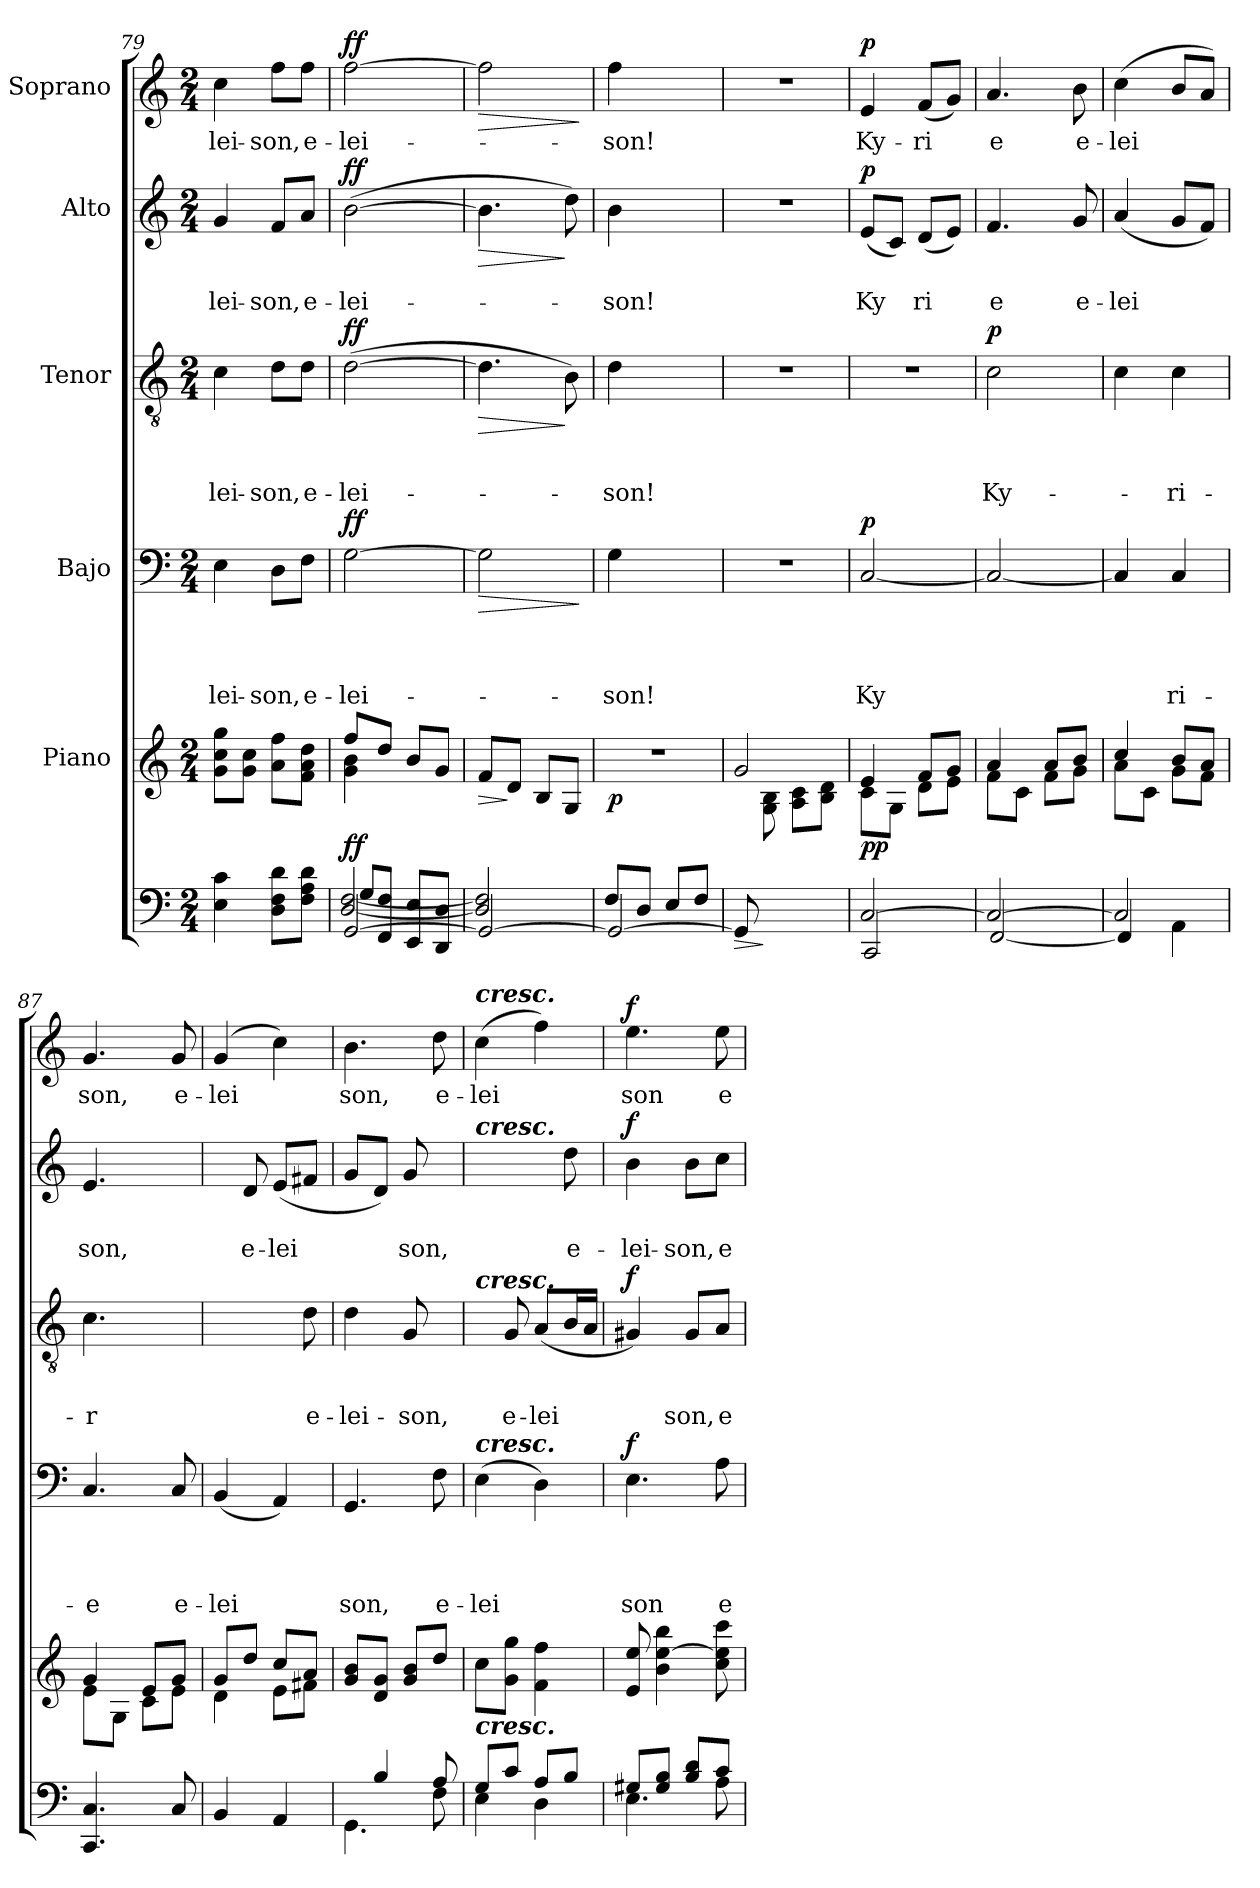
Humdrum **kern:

**kern	**dynam	**kern	**dynam	**kern	**text	**text	**text	**text	**dynam	**kern	**text	**text	**text	**dynam	**kern	**text	**text	**dynam	**kern	**text	**dynam
*part6	*part6	*part5	*part5	*part4	*part4	*part4	*part4	*part4	*part4	*part3	*part3	*part3	*part3	*part3	*part2	*part2	*part2	*part2	*part1	*part1	*part1
*staff6	*staff6	*staff5	*staff5	*staff4	*staff4	*staff4	*staff4	*staff4	*staff4	*staff3	*staff3	*staff3	*staff3	*staff3	*staff2	*staff2	*staff2	*staff2	*staff1	*staff1	*staff1
*	*	*I"Piano	*	*I"Bajo	*	*	*	*	*	*I"Tenor	*	*	*	*	*I"Alto	*	*	*	*I"Soprano	*	*
*clefF4	*	*clefG2	*	*clefF4	*	*	*	*	*	*clefGv2	*	*	*	*	*clefG2	*	*	*	*clefG2	*	*
*k[]	*	*k[]	*	*k[]	*	*	*	*	*	*k[]	*	*	*	*	*k[]	*	*	*	*k[]	*	*
*C:	*	*C:	*	*C:	*	*	*	*	*	*C:	*	*	*	*	*C:	*	*	*	*C:	*	*
*M2/4	*	*M2/4	*	*M2/4	*	*	*	*	*	*M2/4	*	*	*	*	*M2/4	*	*	*	*M2/4	*	*
=79	=79	=79	=79	=79	=79	=79	=79	=79	=79	=79	=79	=79	=79	=79	=79	=79	=79	=79	=79	=79	=79
!	!	!	!	!	!	!	!	!LO:LY:b	!	!	!	!	!LO:LY:b	!	!	!	!LO:LY:b	!	!	!LO:LY:b	!
4E\ 4c\	.	8g\ 8cc\ 8gg\L	.	4E\	.	.	.	-lei-	.	4c\	.	.	-lei-	.	4g/	.	-lei-	.	4cc\	-lei-	.
.	.	8g\ 8cc\J	.	.	.	.	.	.	.	.	.	.	.	.	.	.	.	.	.	.	.
!	!	!	!	!	!	!	!	!LO:LY:b	!	!	!	!	!LO:LY:b	!	!	!	!LO:LY:b	!	!	!LO:LY:b	!
8D\ 8F\ 8d\L	.	8a\ 8ff\L	.	8D\L	.	.	.	-son,	.	8d\L	.	.	-son,	.	8f/L	.	-son,	.	8ff\L	-son,	.
!	!	!	!	!	!	!	!	!LO:LY:b	!	!	!	!	!LO:LY:b	!	!	!	!LO:LY:b	!	!	!LO:LY:b	!
8F\ 8A\ 8d\J	.	8f\ 8a\ 8dd\J	.	8F\J	.	.	.	e-	.	8d\J	.	.	e-	.	8a/J	.	e-	.	8ff\J	e-	.
=80	=80	=80	=80	=80	=80	=80	=80	=80	=80	=80	=80	=80	=80	=80	=80	=80	=80	=80	=80	=80	=80
*^	*	*^	*	*	*	*	*	*	*	*	*	*	*	*	*	*	*	*	*	*	*
*	*^	*	*	*	*	*	*	*	*	*	*	*	*	*	*	*	*	*	*	*	*	*	*
!	!	!	!LO:DY:a	!	!	!	!	!	!	!	!LO:LY:b	!LO:DY:a	!	!	!	!LO:LY:b	!LO:DY:a	!	!	!LO:LY:b	!LO:DY:a	!	!LO:LY:b	!LO:DY:a
[<2GG/	[<2D/ [<2F/	8G/L	ff	8ff/L	4g\ 4b\	.	[>2G\	.	.	.	-lei-	ff	(>[>2d\	.	.	-lei-	ff	(>[>2b\	.	-lei-	ff	[>2ff\	-lei-	ff
.	.	8FF/ 8F/J	.	8dd/J	.	.	.	.	.	.	.	.	.	.	.	.	.	.	.	.	.	.	.	.
.	.	8EE/ 8E/L	.	8b/L	4ryy	.	.	.	.	.	.	.	.	.	.	.	.	.	.	.	.	.	.	.
.	.	8DD/ 8D/J	.	8g/J	.	.	.	.	.	.	.	.	.	.	.	.	.	.	.	.	.	.	.	.
*	*	*	*	*v	*v	*	*	*	*	*	*	*	*	*	*	*	*	*	*	*	*	*	*	*
=81	=81	=81	=81	=81	=81	=81	=81	=81	=81	=81	=81	=81	=81	=81	=81	=81	=81	=81	=81	=81	=81	=81	=81
!	!	!	!	!	!LO:HP:b	!	!	!	!	!	!LO:HP:b	!	!	!	!	!LO:HP:b	!	!	!	!LO:HP:b	!	!	!LO:HP:b
*	*v	*v	*	*	*	*	*	*	*	*	*	*	*	*	*	*	*	*	*	*	*	*	*
2GG/_	2D/] 2F/]	.	8f/L	>	2G\]	.	.	.	.	>	4.d\]	.	.	.	>	4.b\]	.	.	>	2ff\]	.	>
.	.	.	8d/J	]	.	.	.	.	.	.	.	.	.	.	.	.	.	.	.	.	.	.
.	.	.	8B/L	.	.	.	.	.	.	.	.	.	.	.	.	.	.	.	.	.	.	.
.	.	.	8G/J	.	.	.	.	.	.	.	8B\)	.	.	.	]	8dd\)	.	.	]	.	.	.
*v	*v	*	*	*	*	*	*	*	*	*	*	*	*	*	*	*	*	*	*	*	*	*
.	.	.	.	.	.	.	.	.	]	.	.	.	.	.	.	.	.	.	.	.	]
=82	=82	=82	=82	=82	=82	=82	=82	=82	=82	=82	=82	=82	=82	=82	=82	=82	=82	=82	=82	=82	=82
*^	*	*	*	*	*	*	*	*	*	*	*	*	*	*	*	*	*	*	*	*	*
!	!	!	!	!LO:DY:b	!	!	!	!	!LO:LY:b	!	!	!	!	!LO:LY:b	!	!	!	!LO:LY:b	!	!	!LO:LY:b	!
2GG/_	8F/L	.	2r	p	4G\	.	.	.	-son!	.	4d\	.	.	-son!	.	4b\	.	-son!	.	4ff\	-son!	.
.	8D/J	.	.	.	.	.	.	.	.	.	.	.	.	.	.	.	.	.	.	.	.	.
.	8E/L	.	.	.	4ryy	.	.	.	.	.	4ryy	.	.	.	.	4ryy	.	.	.	4ryy	.	.
.	8F/J	.	.	.	.	.	.	.	.	.	.	.	.	.	.	.	.	.	.	.	.	.
!!LO:LB:g=z
=83	=83	=83	=83	=83	=83	=83	=83	=83	=83	=83	=83	=83	=83	=83	=83	=83	=83	=83	=83	=83	=83	=83
!	!	!LO:HP:b	!	!	!	!	!	!	!	!	!	!	!	!	!	!	!	!	!	!	!	!
*v	*v	*	*^	*	*	*	*	*	*	*	*	*	*	*	*	*	*	*	*	*	*	*
8GG/]	>	8ryy	2g/	.	2r	.	.	.	.	.	2r	.	.	.	.	2r	.	.	.	2r	.	.
4.ryy	]	8G\ 8B\	.	.	.	.	.	.	.	.	.	.	.	.	.	.	.	.	.	.	.	.
.	.	8A\ 8c\L	.	.	.	.	.	.	.	.	.	.	.	.	.	.	.	.	.	.	.	.
.	.	8B\ 8d\J	.	.	.	.	.	.	.	.	.	.	.	.	.	.	.	.	.	.	.	.
=84	=84	=84	=84	=84	=84	=84	=84	=84	=84	=84	=84	=84	=84	=84	=84	=84	=84	=84	=84	=84	=84	=84
*^	*	*	*	*	*	*	*	*	*	*	*	*	*	*	*	*	*	*	*	*	*	*
!	!	!LO:DY:a	!	!	!	!	!	!	!	!LO:LY:b	!LO:DY:a	!	!	!	!	!	!	!	!LO:LY:b	!LO:DY:a	!	!LO:LY:b	!LO:DY:a
[<2C/	2CC/	pp	8c\L	4e/	.	[<2C/	.	.	.	Ky	p	2r	.	.	.	.	(<8e/L	.	Ky	p	4e/	Ky-	p
.	.	.	8G\J	.	.	.	.	.	.	.	.	.	.	.	.	.	8c/J)	.	.	.	.	.	.
!	!	!	!	!	!	!	!	!	!	!	!	!	!	!	!	!	!	!	!LO:LY:b	!	!	!LO:LY:b	!
.	.	.	8d\L	8f/L	.	.	.	.	.	.	.	.	.	.	.	.	(<8d/L	.	ri	.	(<8f/L	-ri	.
.	.	.	8e\J	8g/J	.	.	.	.	.	.	.	.	.	.	.	.	8e/J)	.	.	.	8g/J)	.	.
=85	=85	=85	=85	=85	=85	=85	=85	=85	=85	=85	=85	=85	=85	=85	=85	=85	=85	=85	=85	=85	=85	=85	=85
!	!	!	!	!	!	!	!	!	!	!	!	!	!	!	!LO:LY:b	!LO:DY:a	!	!	!LO:LY:b	!	!	!LO:LY:b	!
2C/_	[<2FF/	.	8f\L	4a/	.	2C/_	.	.	.	.	.	2c\	.	.	Ky-	p	4.f/	.	e	.	4.a/	e	.
.	.	.	8c\J	.	.	.	.	.	.	.	.	.	.	.	.	.	.	.	.	.	.	.	.
.	.	.	8f\L	8a/L	.	.	.	.	.	.	.	.	.	.	.	.	.	.	.	.	.	.	.
!	!	!	!	!	!	!	!	!	!	!	!	!	!	!	!	!	!	!	!LO:LY:b	!	!	!LO:LY:b	!
.	.	.	8g\J	8b/J	.	.	.	.	.	.	.	.	.	.	.	.	8g/	.	e-	.	8b\	e-	.
=86	=86	=86	=86	=86	=86	=86	=86	=86	=86	=86	=86	=86	=86	=86	=86	=86	=86	=86	=86	=86	=86	=86	=86
!	!	!	!	!	!	!	!	!	!	!	!	!	!	!	!	!	!	!	!LO:LY:b	!	!	!LO:LY:b	!
2C/]	4FF/]	.	8a\L	4cc/	.	4C/]	.	.	.	.	.	4c\	.	.	.	.	(<4a/	.	-lei	.	(>4cc\	-lei	.
.	.	.	8c\J	.	.	.	.	.	.	.	.	.	.	.	.	.	.	.	.	.	.	.	.
!	!	!	!	!	!	!	!	!	!	!LO:LY:b	!	!	!	!	!LO:LY:b	!	!	!	!	!	!	!	!
.	4AA\	.	8g\L	8b/L	.	4C/	.	.	.	ri-	.	4c\	.	.	-ri-	.	8g/L	.	.	.	8b/L	.	.
.	.	.	8f\J	8a/J	.	.	.	.	.	.	.	.	.	.	.	.	8f/J)	.	.	.	8a/J)	.	.
*v	*v	*	*	*	*	*	*	*	*	*	*	*	*	*	*	*	*	*	*	*	*	*	*
=87	=87	=87	=87	=87	=87	=87	=87	=87	=87	=87	=87	=87	=87	=87	=87	=87	=87	=87	=87	=87	=87	=87
!	!	!	!	!	!	!	!	!	!LO:LY:b	!	!	!	!	!LO:LY:b	!	!	!	!LO:LY:b	!	!	!LO:LY:b	!
4.CC/ 4.C/	.	8e\L	4g/	.	4.C/	.	.	.	-e	.	4.c\	.	.	-r	.	4.e/	.	son,	.	4.g/	son,	.
.	.	8G\J	.	.	.	.	.	.	.	.	.	.	.	.	.	.	.	.	.	.	.	.
.	.	8c\L	8e/L	.	.	.	.	.	.	.	.	.	.	.	.	.	.	.	.	.	.	.
!	!	!	!	!	!	!	!	!	!LO:LY:b	!	!	!	!	!	!	!	!	!	!	!	!LO:LY:b	!
8C/	.	8e\J	8g/J	.	8C/	.	.	.	e-	.	8ryy	.	.	.	.	8ryy	.	.	.	8g/	e-	.
=88	=88	=88	=88	=88	=88	=88	=88	=88	=88	=88	=88	=88	=88	=88	=88	=88	=88	=88	=88	=88	=88	=88
!	!	!	!	!	!	!	!	!	!LO:LY:b	!	!	!	!	!	!	!	!	!	!	!	!LO:LY:b	!
4BB/	.	8g/L	4d\	.	(<4BB/	.	.	.	-lei	.	4.ryy	.	.	.	.	8ryy	.	.	.	(<4g/	-lei	.
!	!	!	!	!	!	!	!	!	!	!	!	!	!	!	!	!	!	!LO:LY:b	!	!	!	!
.	.	8dd/J	.	.	.	.	.	.	.	.	.	.	.	.	.	8d/	.	e-	.	.	.	.
!	!	!	!	!	!	!	!	!	!	!	!	!	!	!	!	!	!	!LO:LY:b	!	!	!	!
4AA/	.	8cc/L	8e\L	.	4AA/)	.	.	.	.	.	.	.	.	.	.	(<8e/L	.	-lei	.	4cc\)	.	.
!	!	!	!	!	!	!	!	!	!	!	!	!	!	!LO:LY:b	!	!	!	!	!	!	!	!
.	.	8a/J	8f#X\J	.	.	.	.	.	.	.	8d\	.	.	e-	.	8f#X/J	.	.	.	.	.	.
=89	=89	=89	=89	=89	=89	=89	=89	=89	=89	=89	=89	=89	=89	=89	=89	=89	=89	=89	=89	=89	=89	=89
*^	*	*	*	*	*	*	*	*	*	*	*	*	*	*	*	*	*	*	*	*	*	*
!	!	!	!	!	!	!	!	!	!	!LO:LY:b	!	!	!	!	!LO:LY:b	!	!	!	!	!	!	!LO:LY:b	!
*	*	*	*v	*v	*	*	*	*	*	*	*	*	*	*	*	*	*	*	*	*	*	*	*
4.GG\	8ryy	.	8g/ 8b/L	.	4.GG/	.	.	.	son,	.	4d\	.	.	-lei-	.	8g/L	.	.	.	4.b\	son,	.
.	4B/	.	8d/ 8g/J	.	.	.	.	.	.	.	.	.	.	.	.	8d/J)	.	.	.	.	.	.
!	!	!	!	!	!	!	!	!	!	!	!	!	!	!LO:LY:b	!	!	!	!LO:LY:b	!	!	!	!
.	.	.	8g/ 8b/L	.	.	.	.	.	.	.	8G/	.	.	-son,	.	8g/	.	son,	.	.	.	.
!	!	!	!	!	!	!	!	!	!LO:LY:b	!	!	!	!	!	!	!	!	!	!	!	!LO:LY:b	!
8F\	8A/	.	8dd/J	.	8F\	.	.	.	e-	.	8ryy	.	.	.	.	8ryy	.	.	.	8dd\	e-	.
=90	=90	=90	=90	=90	=90	=90	=90	=90	=90	=90	=90	=90	=90	=90	=90	=90	=90	=90	=90	=90	=90	=90
!	!	!	!	!	!	!	!	!	!	!	!	!	!	!	!	!	!	!	!	!LO:TX:a:Bi:t=cresc.	!	!
!	!	!	!	!	!	!	!	!	!	!	!	!	!	!	!	!LO:TX:a:Bi:t=cresc.	!	!	!	!	!	!
!	!	!	!	!	!	!	!	!	!	!	!LO:TX:a:Bi:t=cresc.	!	!	!	!	!	!	!	!	!	!	!
!	!	!	!	!	!LO:TX:a:Bi:t=cresc.	!	!	!	!	!	!	!	!	!	!	!	!	!	!	!	!	!
!	!	!	!LO:TX:b:Bi:t=cresc.	!	!	!	!	!	!	!	!	!	!	!	!	!	!	!	!	!	!	!
!	!	!	!	!	!	!	!	!	!LO:LY:b	!	!	!	!	!	!	!	!	!	!	!	!LO:LY:b	!
8G/L	4E\	.	8cc\L	.	(>4E\	.	.	.	-lei	.	8ryy	.	.	.	.	4.ryy	.	.	.	(>4cc\	-lei	.
!	!	!	!	!	!	!	!	!	!	!	!	!	!	!LO:LY:b	!	!	!	!	!	!	!	!
8c/J	.	.	8g\ 8gg\J	.	.	.	.	.	.	.	8G/	.	.	e-	.	.	.	.	.	.	.	.
!	!	!	!	!	!	!	!	!	!	!	!	!	!	!LO:LY:b	!	!	!	!	!	!	!	!
8A/L	4D\	.	4f\ 4ff\	.	4D\)	.	.	.	.	.	(<8A/L	.	.	-lei	.	.	.	.	.	4ff\)	.	.
!	!	!	!	!	!	!	!	!	!	!	!	!	!	!	!	!	!	!LO:LY:b	!	!	!	!
8B/J	.	.	.	.	.	.	.	.	.	.	16B/L	.	.	.	.	8dd\	.	e-	.	.	.	.
.	.	.	.	.	.	.	.	.	.	.	16A/JJ	.	.	.	.	.	.	.	.	.	.	.
=91	=91	=91	=91	=91	=91	=91	=91	=91	=91	=91	=91	=91	=91	=91	=91	=91	=91	=91	=91	=91	=91	=91
!	!	!	!	!	!	!	!	!	!LO:LY:b	!LO:DY:a	!	!	!	!	!LO:DY:a	!	!	!LO:LY:b	!LO:DY:a	!	!LO:LY:b	!LO:DY:a
8G#X/L	4.E\	.	8e/ 8ee/	.	4.E\	.	.	.	son	f	4G#X/)	.	.	.	f	4b\	.	-lei-	f	4.ee\	son	f
8G#/ 8B/J	.	.	4b\ [>4ee\ 4bb\	.	.	.	.	.	.	.	.	.	.	.	.	.	.	.	.	.	.	.
!	!	!	!	!	!	!	!	!	!	!	!	!	!	!LO:LY:b	!	!	!	!LO:LY:b	!	!	!	!
8B/ 8d/L	.	.	.	.	.	.	.	.	.	.	8G#/L	.	.	son,	.	8b\L	.	-son,	.	.	.	.
!	!	!	!	!	!	!	!	!	!LO:LY:b	!	!	!	!	!LO:LY:b	!	!	!	!LO:LY:b	!	!	!LO:LY:b	!
8c/J	8A\	.	8cc\ 8ee\] 8ccc\	.	8A\	.	.	.	e-	.	8A/J	.	.	e-	.	8cc\J	.	e-	.	8ee\	e-	.
*v	*v	*	*	*	*	*	*	*	*	*	*	*	*	*	*	*	*	*	*	*	*	*
=	=	=	=	=	=	=	=	=	=	=	=	=	=	=	=	=	=	=	=	=	=
*-	*-	*-	*-	*-	*-	*-	*-	*-	*-	*-	*-	*-	*-	*-	*-	*-	*-	*-	*-	*-	*-
